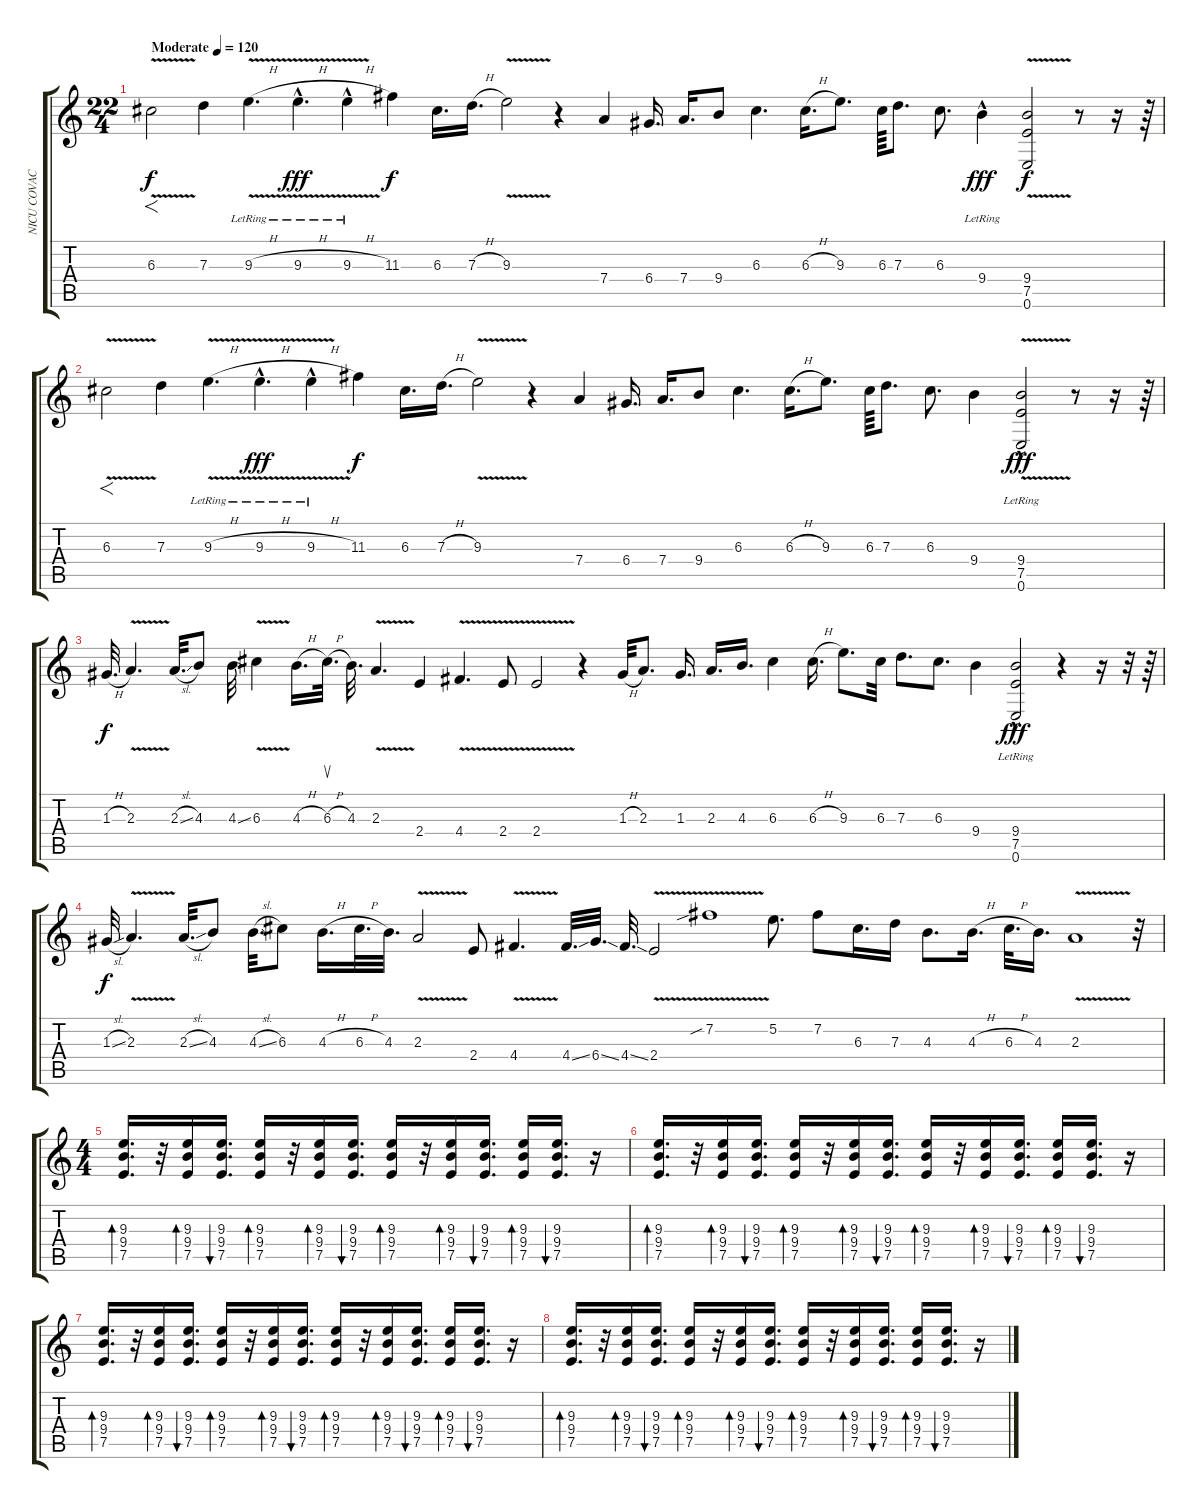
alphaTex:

\track ("NICU COVACI" "NICU COVAC") {instrument overdrivenguitar}
\staff {score tabs}
\tuning (E4 B3 G3 D3 A2 E2) {hide}
\ts (22 4)
\tempo (120 "Moderate")
\clef g2
\ks c
6.3{v}.2{f dy f instrument overdrivenguitar} 7.3.4 9.3{v h lr}.4{d} 9.3{v h hac lr}.4{d dy fff} 9.3{v h hac lr}.4 11.3.4{dy f} 6.3.16{d} 7.3{h}.16{d} 9.3{v}.2 r.4 7.4.4 6.4.16{d} 7.4.16{d} 9.4.8 6.3.4{d} 6.3{h}.16{d} 9.3.8{d} 6.3.64 7.3.8{d} 6.3.8{d} 9.4{hac lr}.4{dy fff} (9.4{v} 7.5 0.6).2{dy f} r.8 r.16 r.64 |
6.3{v}.2{f} 7.3.4 9.3{v h lr}.4{d} 9.3{v h hac lr}.4{d dy fff} 9.3{v h hac lr}.4 11.3.4{dy f} 6.3.16{d} 7.3{h}.16{d} 9.3{v}.2 r.4 7.4.4 6.4.16{d} 7.4.16{d} 9.4.8 6.3.4{d} 6.3{h}.16{d} 9.3.8{d} 6.3.64 7.3.8{d} 6.3.8{d} 9.4.4 (9.4{v hac lr} 7.5 0.6).2{dy fff} r.8 r.16 r.64 |
1.3{h}.32{d dy f} 2.3{v}.4{d} 2.3{sl}.32{d} 4.3.8 4.3{ss}.32{d} 6.3{v}.4 4.3{h}.16{d} 6.3{h}.32{d su} 4.3.32{d} 2.3{v}.4{d} 2.4.4 4.4{v}.4{d} 2.4{v}.8 2.4{v}.2 r.4 1.3{h}.32 2.3.8{d} 1.3.16{d} 2.3.16{d} 4.3.16{d} 6.3.4 6.3{h}.16{d} 9.3.8{d} 6.3.32 7.3.8{d} 6.3.8{d} 9.4.4 (9.4{hac lr} 7.5 0.6).2{dy fff} r.4 r.16 r.32 r.64 |
1.3{sl}.32{dy f} 2.3{v}.4{d} 2.3{sl}.32{d} 4.3.8 4.3{sl}.32{d} 6.3.8 4.3{h}.16{d} 6.3{h}.32{d} 4.3.32{d} 2.3{v}.2 2.4.8 4.4{v}.4{d} 4.4{ss}.32{d} 6.4{ss}.32{d} 4.4{ss}.32{d} 2.4{v}.2 7.2{v sib}.1 5.2.8{d} 7.2.8 6.3.16{d} 7.3.16 4.3.8{d} 4.3{h}.16{d} 6.3{h}.32{d} 4.3.16{d} 2.3{v}.1 r.32 |
\ts (4 4)
(9.3 9.4 7.5).16{d bd 60 instrument overdrivenguitar} r.32 (9.3 9.4 7.5).16{bd 60} (9.3 9.4 7.5).16{d bu 60} (9.3 9.4 7.5).16{bd 60} r.32 (9.3 9.4 7.5).16{bd 60} (9.3 9.4 7.5).16{d bu 60} (9.3 9.4 7.5).16{bd 60} r.32 (9.3 9.4 7.5).16{bd 60} (9.3 9.4 7.5).16{d bu 60} (9.3 9.4 7.5).16{bd 60} (9.3 9.4 7.5).16{d bu 60} r.16 |
(9.3 9.4 7.5).16{d bd 60} r.32 (9.3 9.4 7.5).16{bd 60} (9.3 9.4 7.5).16{d bu 60} (9.3 9.4 7.5).16{bd 60} r.32 (9.3 9.4 7.5).16{bd 60} (9.3 9.4 7.5).16{d bu 60} (9.3 9.4 7.5).16{bd 60} r.32 (9.3 9.4 7.5).16{bd 60} (9.3 9.4 7.5).16{d bu 60} (9.3 9.4 7.5).16{bd 60} (9.3 9.4 7.5).16{d bu 60} r.16 |
(9.3 9.4 7.5).16{d bd 60} r.32 (9.3 9.4 7.5).16{bd 60} (9.3 9.4 7.5).16{d bu 60} (9.3 9.4 7.5).16{bd 60} r.32 (9.3 9.4 7.5).16{bd 60} (9.3 9.4 7.5).16{d bu 60} (9.3 9.4 7.5).16{bd 60} r.32 (9.3 9.4 7.5).16{bd 60} (9.3 9.4 7.5).16{d bu 60} (9.3 9.4 7.5).16{bd 60} (9.3 9.4 7.5).16{d bu 60} r.16 |
(9.3 9.4 7.5).16{d bd 60} r.32 (9.3 9.4 7.5).16{bd 60} (9.3 9.4 7.5).16{d bu 60} (9.3 9.4 7.5).16{bd 60} r.32 (9.3 9.4 7.5).16{bd 60} (9.3 9.4 7.5).16{d bu 60} (9.3 9.4 7.5).16{bd 60} r.32 (9.3 9.4 7.5).16{bd 60} (9.3 9.4 7.5).16{d bu 60} (9.3 9.4 7.5).16{bd 60} (9.3 9.4 7.5).16{d bu 60} r.16
